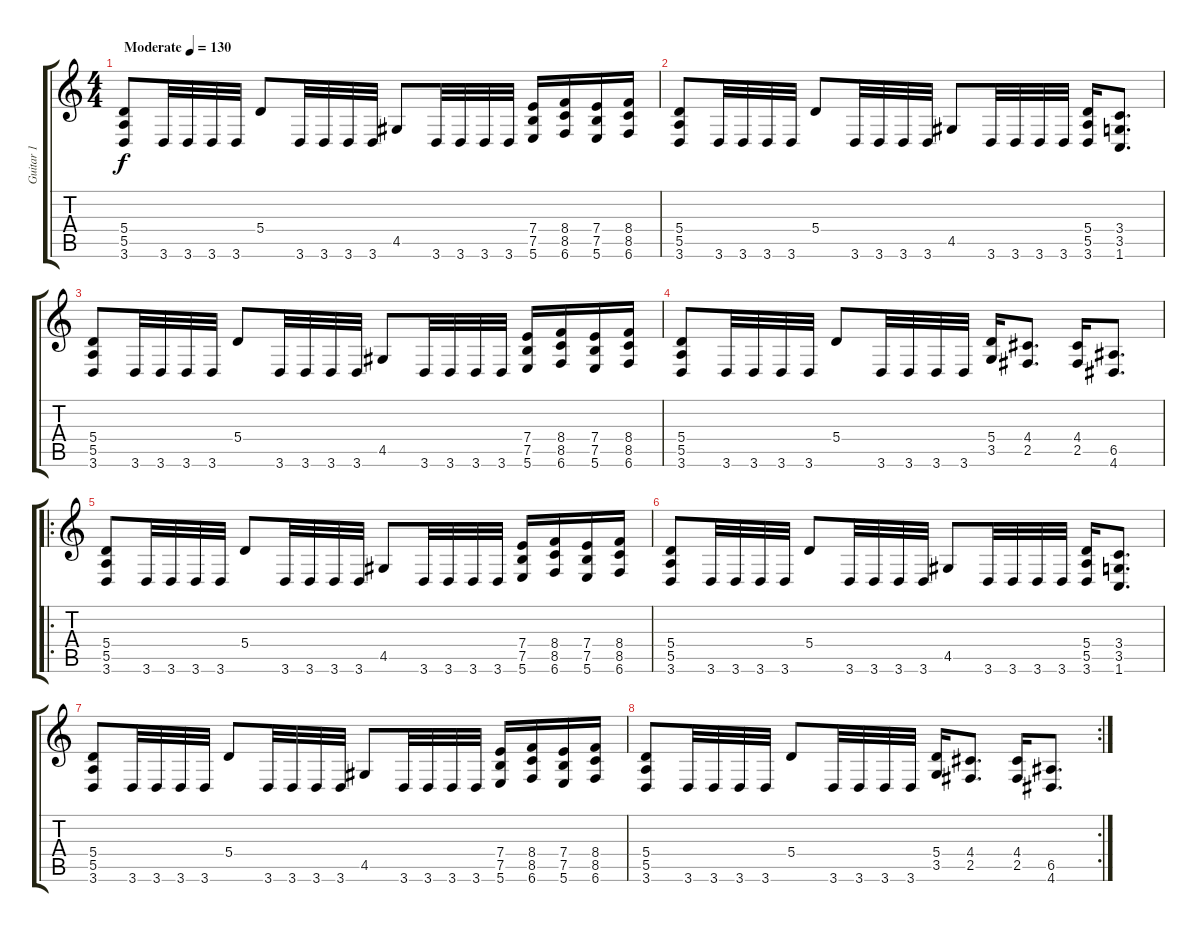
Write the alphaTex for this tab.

\track ("Guitar 1" "Guitar 1") {instrument distortionguitar}
\staff {score tabs}
\tuning (B3 Gb3 D3 A2 E2 B1) {hide}
\ts (4 4)
\tempo (130 "Moderate")
\clef g2
\ks c
(5.4 5.5 3.6).8{dy f instrument distortionguitar} 3.6.32 3.6.32 3.6.32 3.6.32 5.4.8 3.6.32 3.6.32 3.6.32 3.6.32 4.5.8 3.6.32 3.6.32 3.6.32 3.6.32 (7.4 7.5 5.6).16 (8.4 8.5 6.6).16 (7.4 7.5 5.6).16 (8.4 8.5 6.6).16 |
(5.4 5.5 3.6).8 3.6.32 3.6.32 3.6.32 3.6.32 5.4.8 3.6.32 3.6.32 3.6.32 3.6.32 4.5.8 3.6.32 3.6.32 3.6.32 3.6.32 (5.4 5.5 3.6).16 (3.4 3.5 1.6).8{d} |
(5.4 5.5 3.6).8 3.6.32 3.6.32 3.6.32 3.6.32 5.4.8 3.6.32 3.6.32 3.6.32 3.6.32 4.5.8 3.6.32 3.6.32 3.6.32 3.6.32 (7.4 7.5 5.6).16 (8.4 8.5 6.6).16 (7.4 7.5 5.6).16 (8.4 8.5 6.6).16 |
(5.4 5.5 3.6).8 3.6.32 3.6.32 3.6.32 3.6.32 5.4.8 3.6.32 3.6.32 3.6.32 3.6.32 (5.4 3.5).16 (4.4 2.5).8{d} (4.4 2.5).16 (6.5 4.6).8{d} |
\ro
(5.4 5.5 3.6).8 3.6.32 3.6.32 3.6.32 3.6.32 5.4.8 3.6.32 3.6.32 3.6.32 3.6.32 4.5.8 3.6.32 3.6.32 3.6.32 3.6.32 (7.4 7.5 5.6).16 (8.4 8.5 6.6).16 (7.4 7.5 5.6).16 (8.4 8.5 6.6).16 |
(5.4 5.5 3.6).8 3.6.32 3.6.32 3.6.32 3.6.32 5.4.8 3.6.32 3.6.32 3.6.32 3.6.32 4.5.8 3.6.32 3.6.32 3.6.32 3.6.32 (5.4 5.5 3.6).16 (3.4 3.5 1.6).8{d} |
(5.4 5.5 3.6).8 3.6.32 3.6.32 3.6.32 3.6.32 5.4.8 3.6.32 3.6.32 3.6.32 3.6.32 4.5.8 3.6.32 3.6.32 3.6.32 3.6.32 (7.4 7.5 5.6).16 (8.4 8.5 6.6).16 (7.4 7.5 5.6).16 (8.4 8.5 6.6).16 |
\rc 2
(5.4 5.5 3.6).8 3.6.32 3.6.32 3.6.32 3.6.32 5.4.8 3.6.32 3.6.32 3.6.32 3.6.32 (5.4 3.5).16 (4.4 2.5).8{d} (4.4 2.5).16 (6.5 4.6).8{d}
